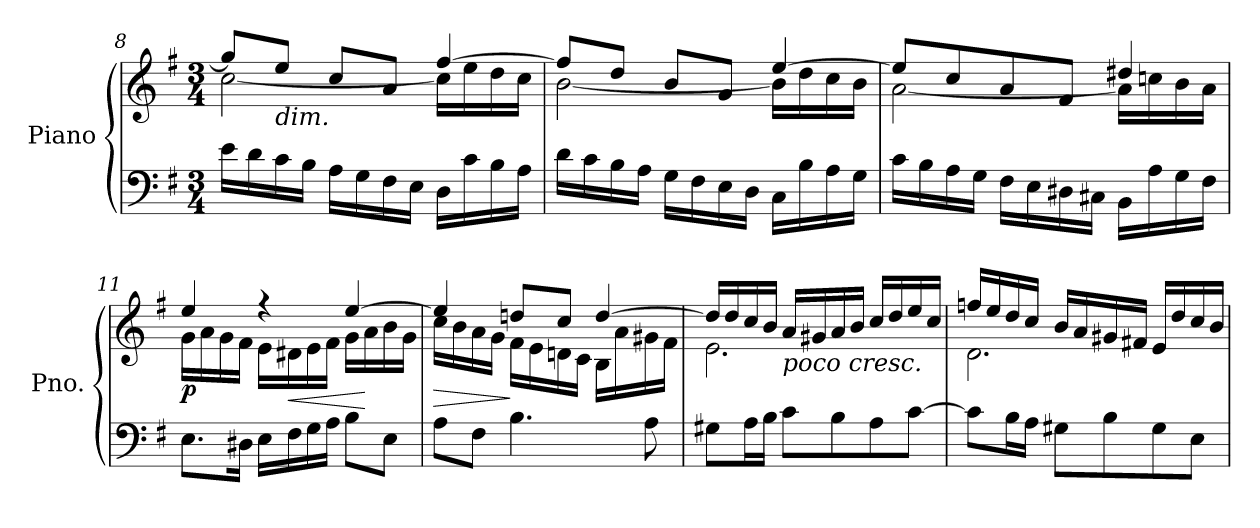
**kern	**kern	**dynam
*part1	*part1	*part1
*staff2	*staff1	*staff1/2
*I"Piano	*	*
*I'Pno.	*	*
*clefF4	*clefG2	*
*k[f#]	*k[f#]	*
*M3/4	*M3/4	*
=8	=8	=8
*	*^	*
16e\LL	8gg/L]	[2cc\	.
16d\	.	.	.
!	!LO:TX:b:i:t=dim.	!	!
16c\	8ee/J	.	.
16B\JJ	.	.	.
16A\LL	8cc/L	.	.
16G\	.	.	.
16F#\	8a/J	.	.
16E\JJ	.	.	.
16D\LL	[4ff#/	16cc\LL]	.
16c\	.	16ee\	.
16B\	.	16dd\	.
16A\JJ	.	16cc\JJ	.
=9	=9	=9	=9
16d\LL	8ff#/L]	[2b\	.
16c\	.	.	.
16B\	8dd/J	.	.
16A\JJ	.	.	.
16G\LL	8b/L	.	.
16F#\	.	.	.
16E\	8g/J	.	.
16D\JJ	.	.	.
16C\LL	[4ee/	16b\LL]	.
16B\	.	16dd\	.
16A\	.	16cc\	.
16G\JJ	.	16b\JJ	.
!!LO:LB:g=z	!!
=10	=10	=10	=10
16c\LL	8ee/L]	[2a\	.
16B\	.	.	.
16A\	8cc/	.	.
16G\JJ	.	.	.
16F#\LL	8a/	.	.
16E\	.	.	.
16D#X\	8f#/J	.	.
16C#X\JJ	.	.	.
16BB\LL	4dd#X/	16a\LL]	.
16A\	.	16ccn\	.
16G\	.	16b\	.
16F#\JJ	.	16a\JJ	.
=11	=11	=11	=11
!	!	!	!LO:DY:b
8.E\L	4ee/	16g\LL	p
.	.	16a\	.
.	.	16g\	.
16D#X\Jk	.	16f#\JJ	.
16E\LL	4r	16e\LL	.
!	!	!	!LO:HP:b
16F#\	.	16d#X\	<
16G\	.	16e\	.
16A\JJ	.	16f#\JJ	.
8B\L	[4ee/	16g\LL	.
.	.	16a\	[
8E\J	.	16b\	.
.	.	16g\JJ	.
=12	=12	=12	=12
!	!	!	!LO:HP:b
8A\L	4ee/]	16cc\LL	>
.	.	16b\	.
8F#\J	.	16a\	.
.	.	16g\JJ	.
4.B\	8ddn/L	16f#\LL	]
.	.	16e\	.
.	8cc/J	16dn\	.
.	.	16c\JJ	.
.	[4dd/	16B\LL	.
.	.	16a\	.
8A\	.	16g#X\	.
.	.	16f#\JJ	.
!!LO:LB:g=z	!!
=13	=13	=13	=13
8G#X\L	16dd/LL]	2.e\	.
.	16dd/	.	.
16A\L	16cc/	.	.
16B\JJ	16b/JJ	.	.
!	!LO:TX:b:i:t=poco cresc.	!	!
8c\L	16a/LL	.	.
.	16g#X/	.	.
8B\	16a/	.	.
.	16b/JJ	.	.
8A\	16cc/LL	.	.
.	16dd/	.	.
[8c\J	16ee/	.	.
.	16cc/JJ	.	.
=14	=14	=14	=14
8c\L]	16ffn/LL	2.d\	.
.	16ee/	.	.
16B\L	16dd/	.	.
16A\JJ	16cc/JJ	.	.
8G#X\L	16b/LL	.	.
.	16a/	.	.
8B\	16g#X/	.	.
.	16f#X/JJ	.	.
8G#\	16e/LL	.	.
.	16dd/	.	.
8E\J	16cc/	.	.
.	16b/JJ	.	.
*	*v	*v	*
=	=	=
*-	*-	*-
